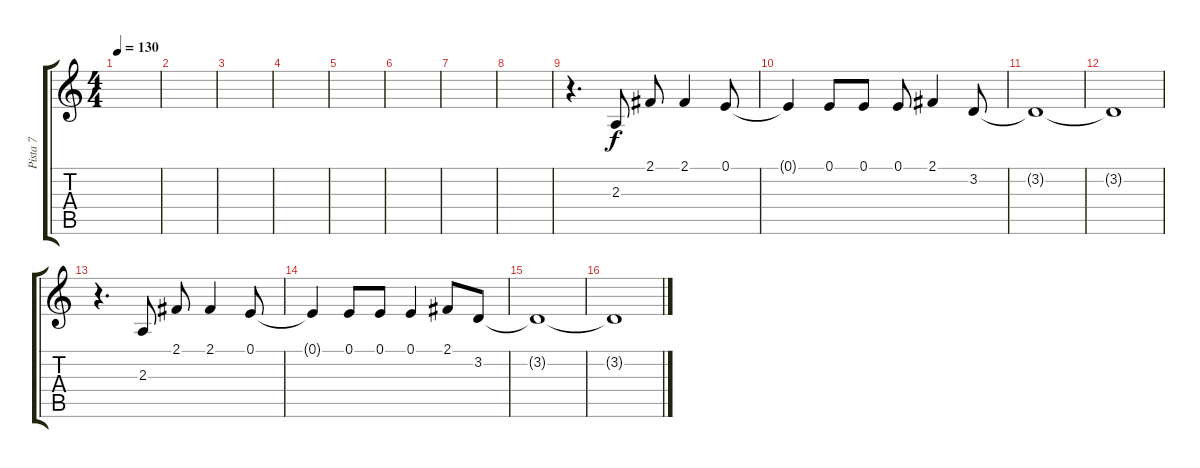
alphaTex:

\track ("Pista 7" "Pista 7") {instrument electricgrandpiano}
\staff {score tabs}
\tuning (E4 B3 G3 D3 A2 E2) {hide}
\ts (4 4)
\tempo 130
\clef g2
\ks c
|
|
|
|
|
|
|
|
r.4{d} 2.3.8 2.1.8 2.1.4 0.1.8 |
0.1{t}.4 0.1.8 0.1.8 0.1.8 2.1.4 3.2.8 |
3.2{t}.1 |
3.2{t}.1 |
r.4{d} 2.3.8 2.1.8 2.1.4 0.1.8 |
0.1{t}.4 0.1.8 0.1.8 0.1.4 2.1.8 3.2.8 |
3.2{t}.1 |
3.2{t}.1
